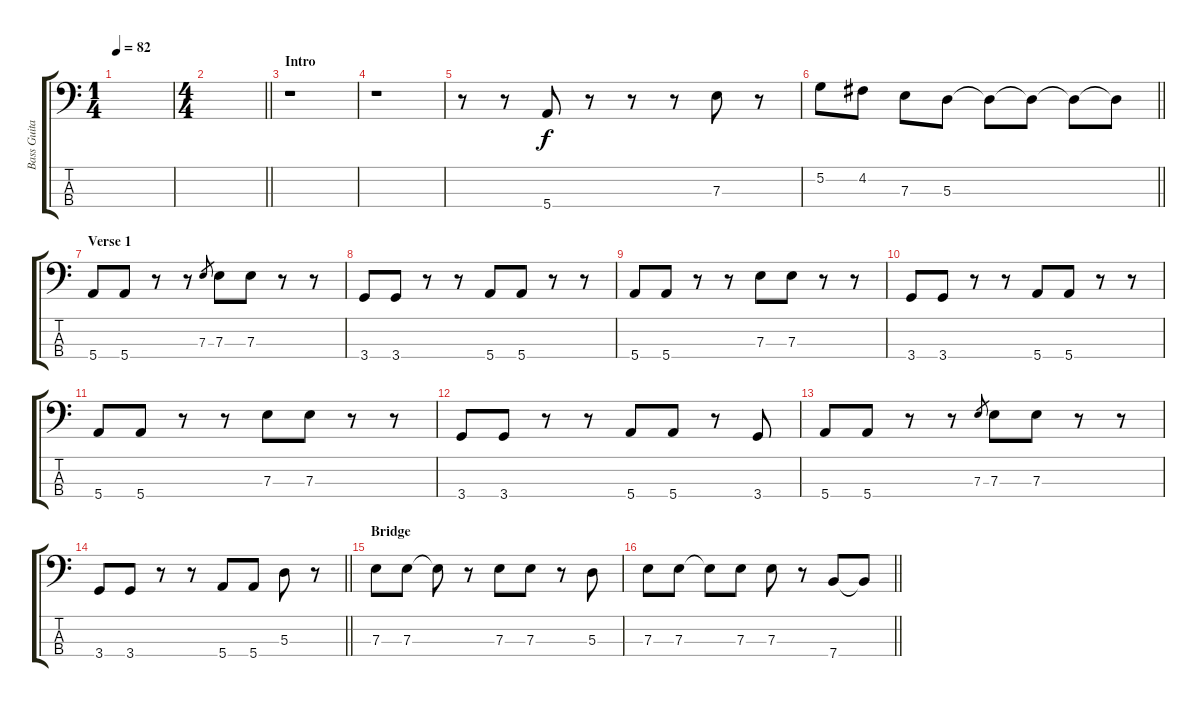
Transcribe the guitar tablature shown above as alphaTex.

\track ("Bass Guitar" "Bass Guita") {instrument electricbassfinger}
\staff {score tabs}
\tuning (G2 D2 A1 E1) {hide}
\ts (1 4)
\tempo 82
\clef f4
\ks c
|
\ts (4 4)
\barLineRight lightlight
|
\section ("" "Intro")
r.1 |
r.1 |
r.8 r.8 5.4.8 r.8 r.8 r.8 7.3.8 r.8 |
\barLineRight lightlight
5.2.8 4.2.8 7.3.8 5.3.8 5.3{t}.8 5.3{t}.8 5.3{t}.8 5.3{t}.8 |
\section ("" "Verse 1")
5.4.8 5.4.8 r.8 r.8 7.3.8{gr} 7.3.8 7.3.8 r.8 r.8 |
3.4.8 3.4.8 r.8 r.8 5.4.8 5.4.8 r.8 r.8 |
5.4.8 5.4.8 r.8 r.8 7.3.8 7.3.8 r.8 r.8 |
3.4.8 3.4.8 r.8 r.8 5.4.8 5.4.8 r.8 r.8 |
5.4.8 5.4.8 r.8 r.8 7.3.8 7.3.8 r.8 r.8 |
3.4.8 3.4.8 r.8 r.8 5.4.8 5.4.8 r.8 3.4.8 |
5.4.8 5.4.8 r.8 r.8 7.3.8{gr} 7.3.8 7.3.8 r.8 r.8 |
\barLineRight lightlight
3.4.8 3.4.8 r.8 r.8 5.4.8 5.4.8 5.3.8 r.8 |
\section ("" "Bridge")
7.3.8 7.3.8 7.3{t}.8 r.8 7.3.8 7.3.8 r.8 5.3.8 |
\barLineRight lightlight
7.3.8 7.3.8 7.3{t}.8 7.3.8 7.3.8 r.8 7.4.8 7.4{t}.8
